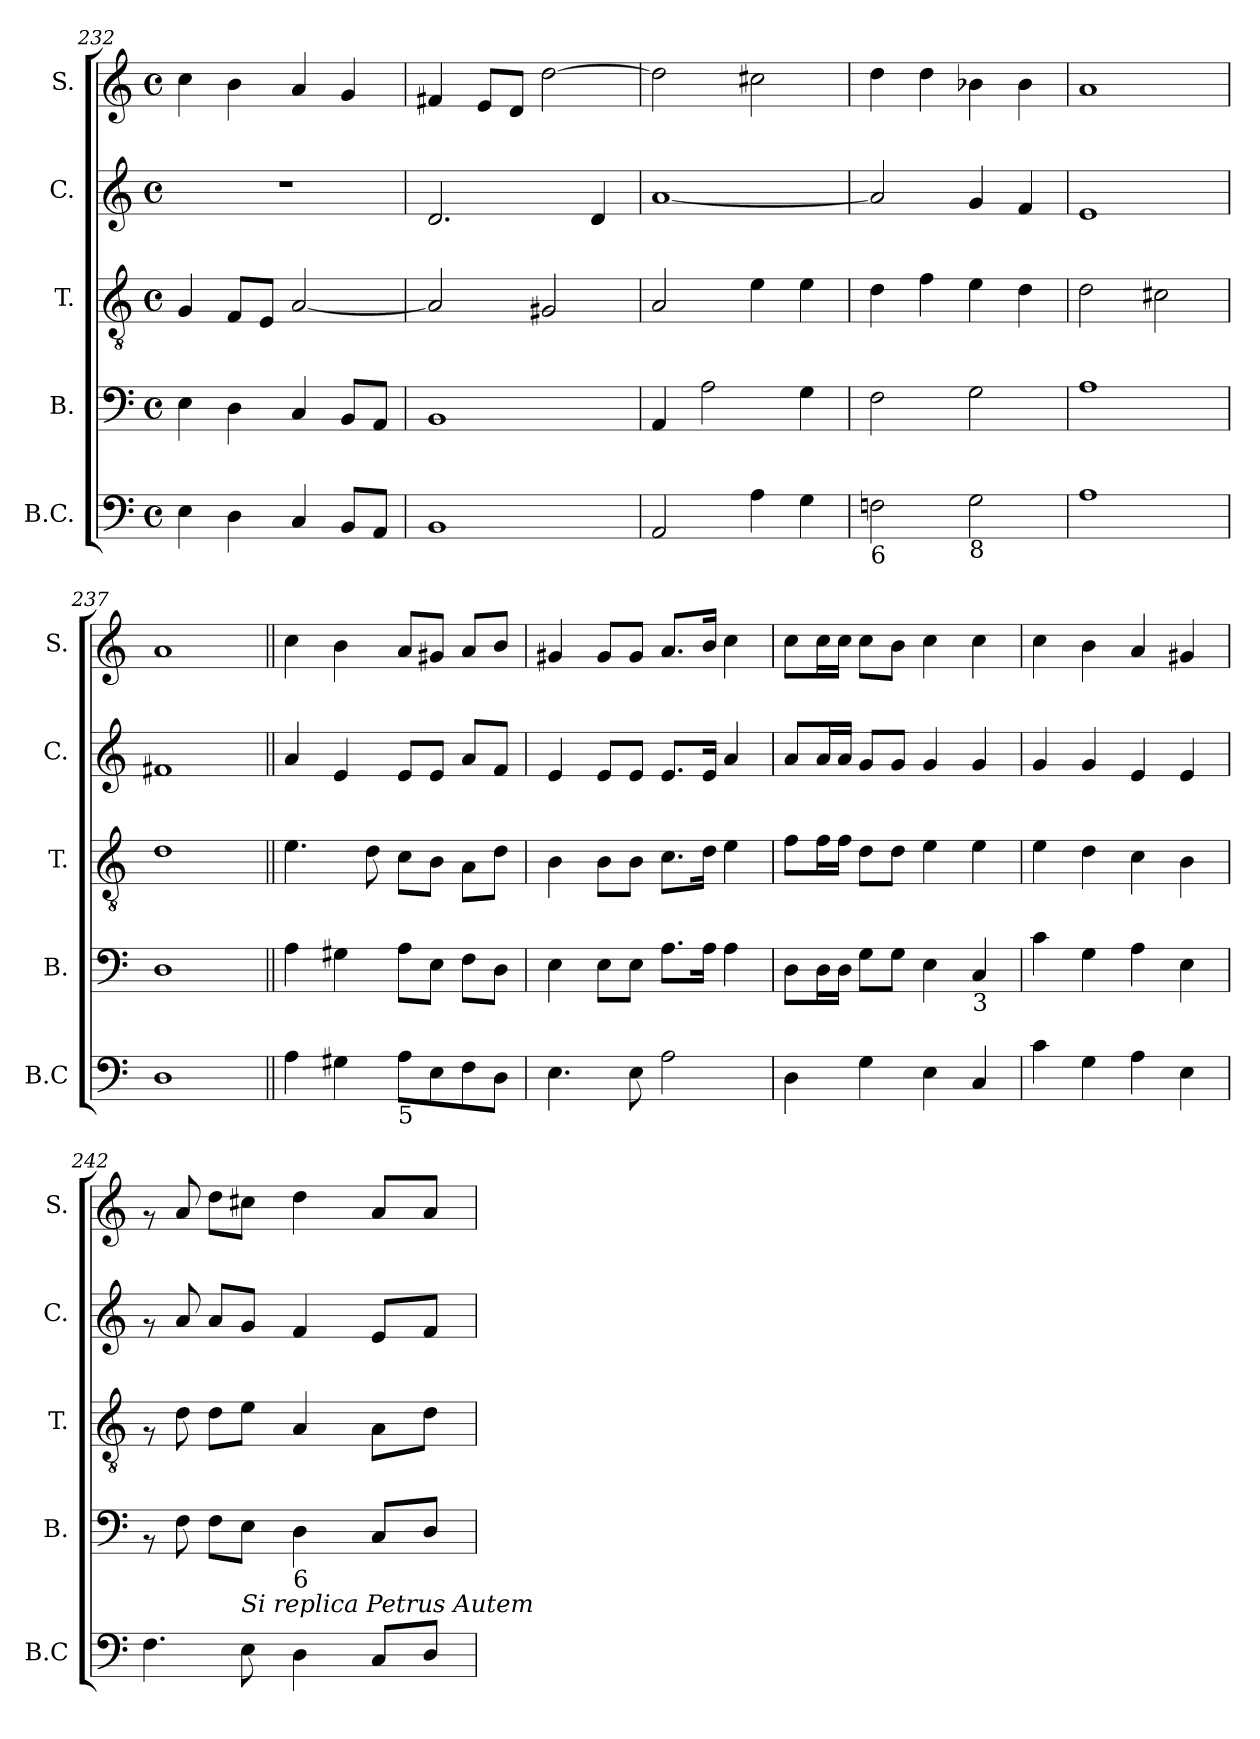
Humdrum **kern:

**kern	**kern	**kern	**kern	**kern
*part5	*part4	*part3	*part2	*part1
*staff5	*staff4	*staff3	*staff2	*staff1
*I"B.C.	*I"B.	*I"T.	*I"C.	*I"S.
*I'B.C	*I'B.	*I'T.	*I'C.	*I'S.
*clefF4	*clefF4	*clefGv2	*clefG2	*clefG2
*k[]	*k[]	*k[]	*k[]	*k[]
*C:	*C:	*C:	*C:	*C:
*M4/4	*M4/4	*M4/4	*M4/4	*M4/4
*met(c)	*met(c)	*met(c)	*met(c)	*met(c)
=232	=232	=232	=232	=232
4E\	4E\	4G/	1r	4cc\
4D\	4D\	8F/L	.	4b\
.	.	8E/J	.	.
4C/	4C/	[>2A/	.	4a/
8BB/L	8BB/L	.	.	4g/
8AA/J	8AA/J	.	.	.
!!LO:PB:g=z
=233	=233	=233	=233	=233
1BB	1BB	2A/]	2.d/	4f#X/
.	.	.	.	8e/L
.	.	.	.	8d/J
.	.	2G#X/	.	[>2dd\
.	.	.	4d/	.
=234	=234	=234	=234	=234
2AA</	4AA/	2A/	[<1a	2dd\]
.	2A\	.	.	.
4A\	.	4e\	.	2cc#X\
4G\	4G\	4e\	.	.
=235	=235	=235	=235	=235
!LO:TX:b:t=6	!	!	!	!
2Fn\	2F\	4d\	2a/]	4dd\
.	.	4f\	.	4dd\
!LO:TX:b:t=8	!	!	!	!
2G\	2G\	4e\	4g/	4b-X\
.	.	4d\	4f/	4b-\
=236	=236	=236	=236	=236
1A	1A	2d\	1e	1a
.	.	2c#X\	.	.
=237	=237	=237	=237	=237
1D	1D	1d	1f#X	1a
=238||	=238||	=238||	=238||	=238||
4A\	4A\	4.e\	4a/	4cc\
4G#X\	4G#X\	.	4e/	4b\
.	.	8d\	.	.
!LO:TX:b:t=5	!	!	!	!
8A\L	8A\L	8c\L	8e/L	8a/L
8E\	8E\J	8B\J	8e/J	8g#X/J
8F>\	8F\L	8A\L	8a/L	8a/L
8D\J	8D\J	8d\J	8f/J	8b/J
!!LO:LB:g=z
=239	=239	=239	=239	=239
4.E\	4E\	4B\	4e/	4g#X/
.	8E\L	8B\L	8e/L	8g#/L
8E\	8E\J	8B\J	8e/J	8g#/J
2A\	8.A\L	8.c\L	8.e/L	8.a/L
.	16A\Jk	16d\Jk	16e/Jk	16b/Jk
.	4A\	4e\	4a/	4cc\
=240	=240	=240	=240	=240
4D\	8D\L	8f\L	8a/L	8cc\L
.	16D\L	16f\L	16a/L	16cc\L
.	16D\JJ	16f\JJ	16a/JJ	16cc\JJ
4G>\	8G\L	8d\L	8g/L	8cc\L
.	8G\J	8d\J	8g/J	8b\J
4E\	4E\	4e\	4g/	4cc\
!	!LO:TX:b:t=3	!	!	!
4C/	4C/	4e\	4g/	4cc\
=241	=241	=241	=241	=241
4c\	4c\	4e\	4g/	4cc\
4G>\	4G\	4d\	4g/	4b\
4A\	4A\	4c\	4e/	4a/
4E\	4E\	4B\	4e/	4g#X/
=242	=242	=242	=242	=242
4.F\	8rAA	8rF	8rf	8rf
.	8F\	8d\	8a/	8a/
.	8F\L	8d\L	8a/L	8dd\L
!LO:TX:a:i:t=Si replica Petrus Autem	!	!	!	!
8E\	8E\J	8e\J	8g/J	8cc#X\J
!	!LO:TX:b:t=6	!	!	!
4D\	4D\	4A/	4f/	4dd\
8C/L	8C/L	8A\L	8e/L	8a/L
8D/J	8D/J	8d\J	8f/J	8a/J
=	=	=	=	=
*-	*-	*-	*-	*-
